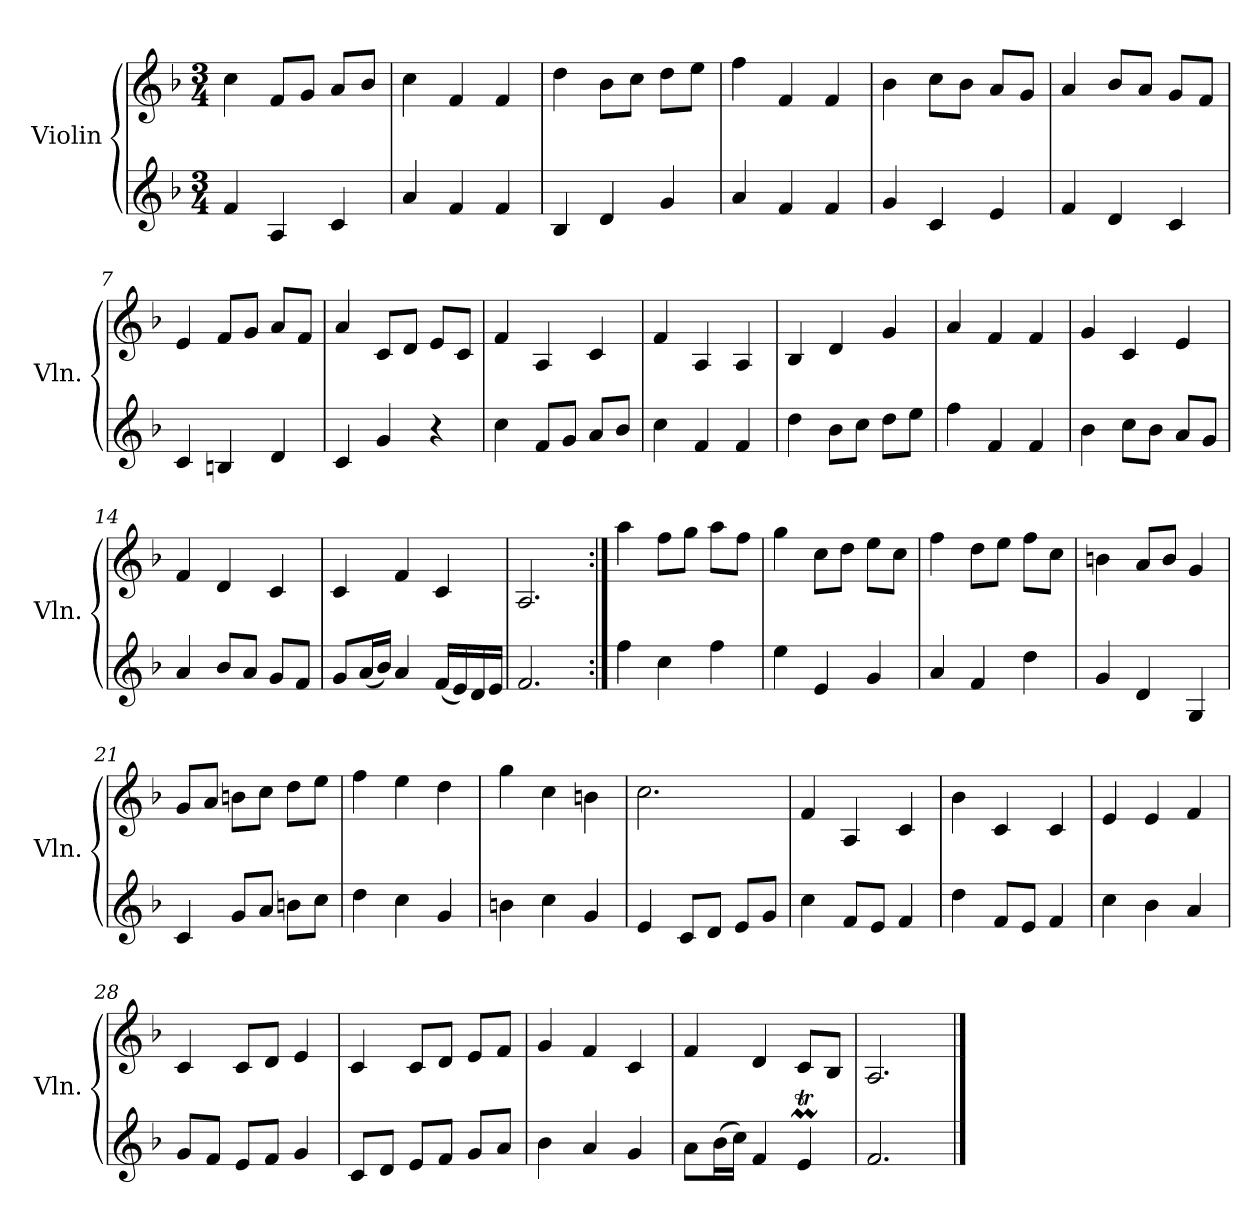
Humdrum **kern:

**kern	**kern
*part2	*part1
*staff2	*staff1
*I"Violin	*I"Violin
*I'Vln.	*I'Vln.
*clefG2	*clefG2
*k[b-]	*k[b-]
*M3/4	*M3/4
=1	=1
4f/	4cc\
4A/	8f/L
.	8g/J
4c/	8a/L
.	8b-/J
=2	=2
4a/	4cc\
4f/	4f/
4f/	4f/
=3	=3
4B-/	4dd\
4d/	8b-\L
.	8cc\J
4g/	8dd\L
.	8ee\J
=4	=4
4a/	4ff\
4f/	4f/
4f/	4f/
=5	=5
4g/	4b-\
4c/	8cc\L
.	8b-\J
4e/	8a/L
.	8g/J
!!LO:LB:g=z
=6	=6
4f/	4a/
4d/	8b-/L
.	8a/J
4c/	8g/L
.	8f/J
=7	=7
4c/	4e/
4Bn/	8f/L
.	8g/J
4d/	8a/L
.	8f/J
=8	=8
4c/	4a/
4g/	8c/L
.	8d/J
4r	8e/L
.	8c/J
=9	=9
4cc\	4f/
8f/L	4A/
8g/J	.
8a/L	4c/
8b-/J	.
=10	=10
4cc\	4f/
4f/	4A/
4f/	4A/
!!LO:LB:g=z
=11	=11
4dd\	4B-/
8b-\L	4d/
8cc\J	.
8dd\L	4g/
8ee\J	.
=12	=12
4ff\	4a/
4f/	4f/
4f/	4f/
=13	=13
4b-\	4g/
8cc\L	4c/
8b-\J	.
8a/L	4e/
8g/J	.
=14	=14
4a/	4f/
8b-/L	4d/
8a/J	.
8g/L	4c/
8f/J	.
=15	=15
8g/L	4c/
(16a/L	.
16b-/JJ)	.
4a/	4f/
(16f/LL	4c/
16e/)	.
16d/	.
16e/JJ	.
!!LO:LB:g=z
=16	=16
2.f/	2.A/
=17:|!	=17:|!
4ff\	4aa\
4cc\	8ff\L
.	8gg\J
4ff\	8aa\L
.	8ff\J
=18	=18
4ee\	4gg\
4e/	8cc\L
.	8dd\J
4g/	8ee\L
.	8cc\J
=19	=19
4a/	4ff\
4f/	8dd\L
.	8ee\J
4dd\	8ff\L
.	8cc\J
=20	=20
4g/	4bn\
4d/	8a/L
.	8b/J
4G/	4g/
!!LO:PB:g=z
=21	=21
4c/	8g/L
.	8a/J
8g/L	8bn\L
8a/J	8cc\J
8bn\L	8dd\L
8cc\J	8ee\J
=22	=22
4dd\	4ff\
4cc\	4ee\
4g/	4dd\
=23	=23
4bn\	4gg\
4cc\	4cc\
4g/	4bn\
=24	=24
4e/	2.cc\
8c/L	.
8d/J	.
8e/L	.
8g/J	.
=25	=25
4cc\	4f/
8f/L	4A/
8e/J	.
4f/	4c/
!!LO:LB:g=z
=26	=26
4dd\	4b-\
8f/L	4c/
8e/J	.
4f/	4c/
=27	=27
4cc\	4e/
4b-\	4e/
4a/	4f/
=28	=28
8g/L	4c/
8f/J	.
8e/L	8c/L
8f/J	8d/J
4g/	4e/
=29	=29
8c/L	4c/
8d/J	.
8e/L	8c/L
8f/J	8d/J
8g/L	8e/L
8a/J	8f/J
=30	=30
4b-\	4g/
4a/	4f/
4g/	4c/
!!LO:LB:g=z
=31	=31
8a\L	4f/
(16b-\L	.
16cc\JJ)	.
4f/	4d/
4etm/	8c/L
.	8B-/J
=32	=32
2.f/	2.A/
==	==
*-	*-
